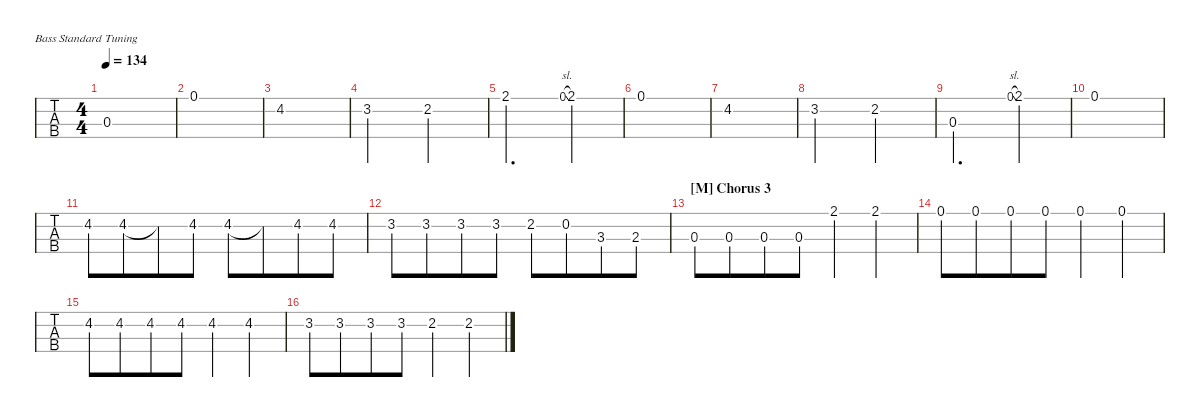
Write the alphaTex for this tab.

\hideDynamics
\bracketExtendMode nobrackets
\singleTrackTrackNamePolicy hidden
\multiTrackTrackNamePolicy hidden
\firstSystemTrackNameMode fullname
\firstSystemTrackNameOrientation horizontal
\otherSystemsTrackNameOrientation horizontal
\track ("Bass" "Bass") {multiBarRest instrument electricbassfinger}
\staff {tabs}
\tuning (G2 D2 A1 E1)
\ts (4 4)
\tempo 134
\clef f4
\ks aminor
0.3.1{dy mf} |
0.1.1 |
4.2{acc #}.1 |
3.2.2 2.2.2 |
2.1.2{d} 0.1{sl}.8{gr} 2.1.4 |
0.1.1 |
4.2{acc #}.1 |
3.2.2 2.2.2 |
0.3.2{d} 0.1{sl}.8{gr} 2.1.4 |
0.1.1 |
4.2{acc #}.8{beam merge} 4.2{acc #}.8{beam merge} 4.2{t acc #}.8{beam merge} 4.2{acc #}.8 4.2{acc #}.8{beam merge} 4.2{t acc #}.8{beam merge} 4.2{acc #}.8{beam merge} 4.2{acc #}.8 |
3.2.8{beam merge} 3.2.8{beam merge} 3.2.8{beam merge} 3.2.8 2.2.8{beam merge} 0.2.8{beam merge} 3.3.8{beam merge} 2.3.8 |
\section ("M" "Chorus 3")
0.3.8{beam merge} 0.3.8{beam merge} 0.3.8{beam merge} 0.3.8 2.1{st}.4 2.1{st}.4 |
0.1.8{beam merge} 0.1.8{beam merge} 0.1.8{beam merge} 0.1.8 0.1{st}.4 0.1{st}.4 |
4.2{acc #}.8{beam merge} 4.2{acc #}.8{beam merge} 4.2{acc #}.8{beam merge} 4.2{acc #}.8 4.2{st acc #}.4 4.2{st acc #}.4 |
3.2.8{beam merge} 3.2.8{beam merge} 3.2.8{beam merge} 3.2.8 2.2{st}.4 2.2{st}.4
